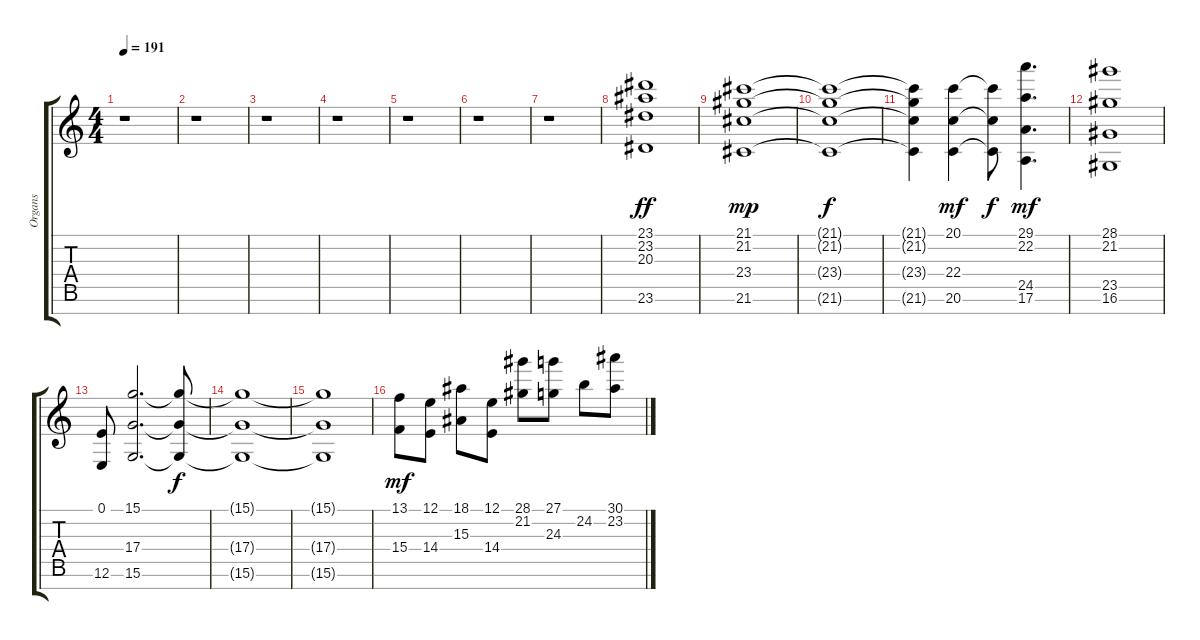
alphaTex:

\track ("Organs" "Organs") {instrument rockorgan}
\staff {score tabs}
\tuning (E4 B3 G3 D3 A2 E2 B1) {hide}
\ts (4 4)
\tempo 191
\clef g2
\ks c
r.1{dy f} |
r.1 |
r.1 |
r.1 |
r.1 |
r.1 |
r.1 |
(23.1 23.2 20.3 23.6).1{dy ff} |
(21.1 21.2 23.4 21.6).1{dy mp} |
(21.1{t} 21.2{t} 23.4{t} 21.6{t}).1{dy f} |
(21.1{t} 21.2{t} 23.4{t} 21.6{t}).4 (20.1 22.4 20.6).4{dy mf} (20.1{t} 22.4{t} 20.6{t}).8{dy f} (29.1 22.2 24.5 17.6).4{d dy mf} |
(28.1 21.2 23.5 16.6).1 |
(0.1 12.6).8 (15.1 17.4 15.6).2{d} (15.1{t} 17.4{t} 15.6{t}).8{dy f} |
(15.1{t} 17.4{t} 15.6{t}).1 |
(15.1{t} 17.4{t} 15.6{t}).1 |
(13.1 15.4).8{dy mf} (12.1 14.4).8 (18.1 15.3).8 (12.1 14.4).8 (28.1 21.2).8 (27.1 24.3).8 24.2.8 (30.1 23.2).8
